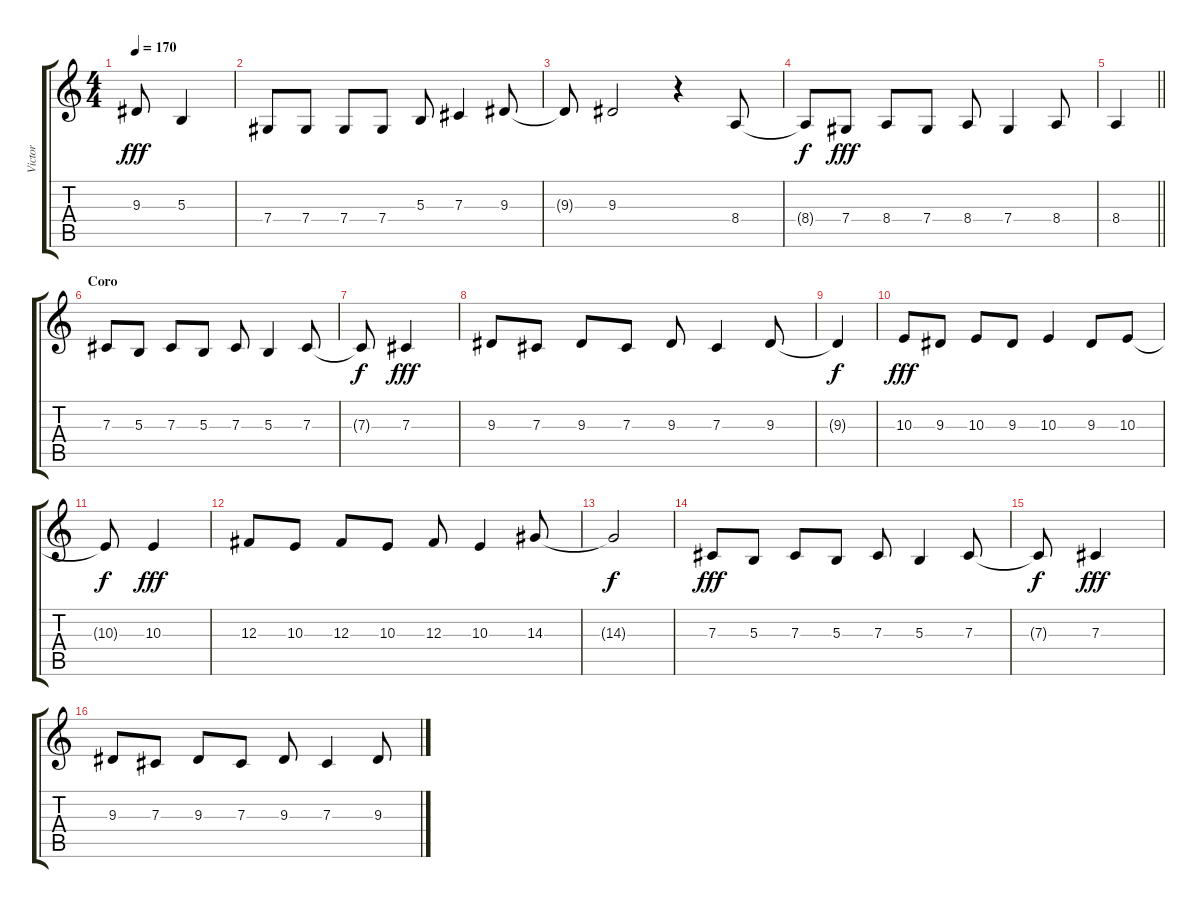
\track ("Victor" "Victor") {instrument lead2sawtooth}
\staff {score tabs}
\tuning (Eb4 Bb3 Gb3 Db3 Ab2 Eb2) {hide}
\ts (4 4)
\tempo 170
\clef g2
\ks c
9.3{t}.8{dy fff} 5.3.4 |
7.4.8 7.4.8 7.4.8 7.4.8 5.3.8 7.3.4 9.3.8 |
9.3{t}.8 9.3.2 r.4 8.4.8 |
8.4{t}.8{dy f} 7.4.8{dy fff} 8.4.8 7.4.8 8.4.8 7.4.4 8.4.8 |
\barLineRight lightlight
8.4.4 |
\section ("" "Coro")
7.3.8 5.3.8 7.3.8 5.3.8 7.3.8 5.3.4 7.3.8 |
7.3{t}.8{dy f} 7.3.4{dy fff} |
9.3.8 7.3.8 9.3.8 7.3.8 9.3.8 7.3.4 9.3.8 |
9.3{t}.4{dy f} |
10.3.8{dy fff} 9.3.8 10.3.8 9.3.8 10.3.4 9.3.8 10.3.8 |
10.3{t}.8{dy f} 10.3.4{dy fff} |
12.3.8 10.3.8 12.3.8 10.3.8 12.3.8 10.3.4 14.3.8 |
14.3{t}.2{dy f} |
7.3.8{dy fff} 5.3.8 7.3.8 5.3.8 7.3.8 5.3.4 7.3.8 |
7.3{t}.8{dy f} 7.3.4{dy fff} |
9.3.8 7.3.8 9.3.8 7.3.8 9.3.8 7.3.4 9.3.8
